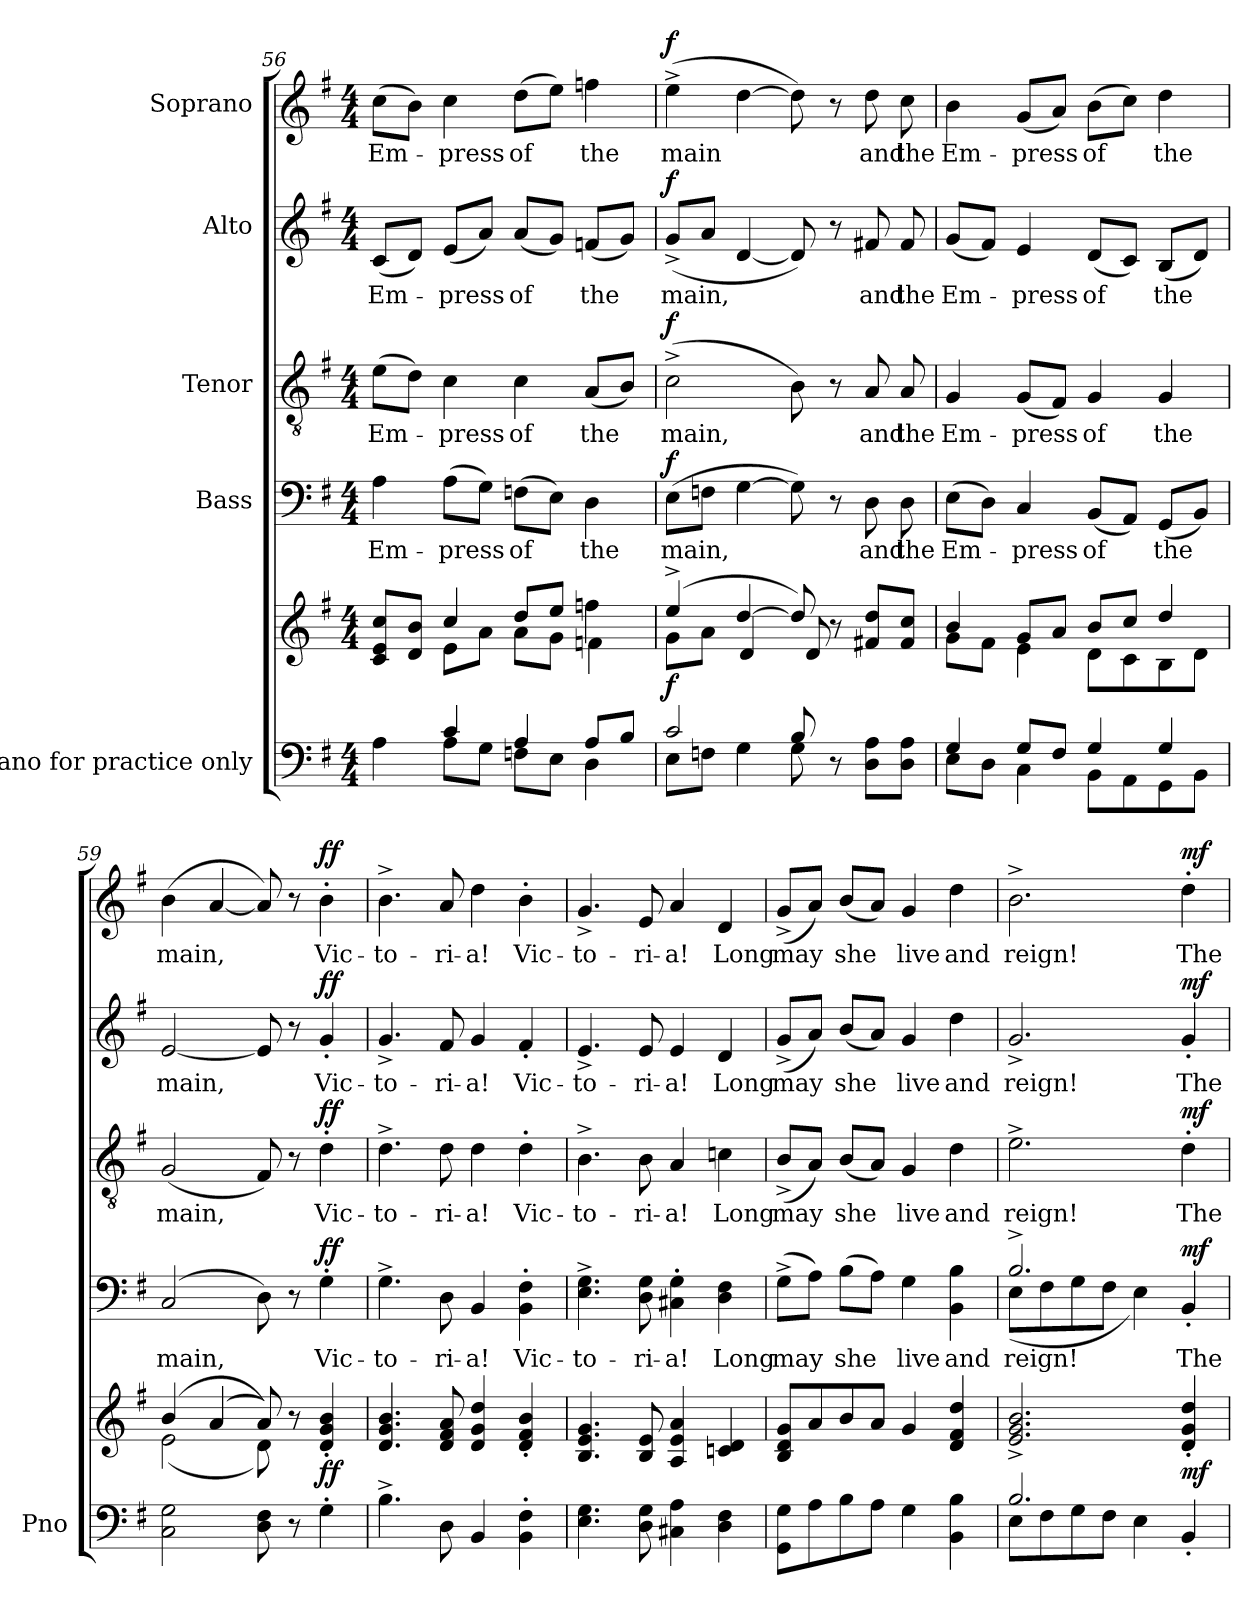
**kern	**kern	**dynam	**kern	**text	**dynam	**kern	**text	**dynam	**kern	**text	**dynam	**kern	**text	**dynam
*part5	*part5	*part5	*part4	*part4	*part4	*part3	*part3	*part3	*part2	*part2	*part2	*part1	*part1	*part1
*staff6	*staff5	*staff5/6	*staff4	*staff4	*staff4	*staff3	*staff3	*staff3	*staff2	*staff2	*staff2	*staff1	*staff1	*staff1
*I"Piano for practice only	*	*	*I"Bass	*	*	*I"Tenor	*	*	*I"Alto	*	*	*I"Soprano	*	*
*I'Pno	*	*	*	*	*	*	*	*	*	*	*	*	*	*
*clefF4	*clefG2	*	*clefF4	*	*	*clefGv2	*	*	*clefG2	*	*	*clefG2	*	*
*k[f#]	*k[f#]	*	*k[f#]	*	*	*k[f#]	*	*	*k[f#]	*	*	*k[f#]	*	*
*M4/4	*M4/4	*	*M4/4	*	*	*M4/4	*	*	*M4/4	*	*	*M4/4	*	*
=56	=56	=56	=56	=56	=56	=56	=56	=56	=56	=56	=56	=56	=56	=56
*^	*^	*	*	*	*	*	*	*	*	*	*	*	*	*
4ryy	4A\	8c/ 8e/ 8cc/L	4ryy	.	4A\	Em-	.	(8e\L	Em-	.	(8c/L	Em-	.	(8cc\L	Em-	.
.	.	8d/ 8b/J	.	.	.	.	.	8d\J)	.	.	8d/J)	.	.	8b\J)	.	.
4c/	8A\L	4cc/	8e\L	.	(8A\L	-press	.	4c\	press	.	(8e/L	-press	.	4cc\	-press	.
.	8G\J	.	8a\J	.	8G\J)	.	.	.	.	.	8a/J)	.	.	.	.	.
4A/	8Fn\L	8dd/L	8a\L	.	(8Fn\L	of	.	4c\	of	.	(8a/L	of	.	(8dd\L	of	.
.	8E\J	8ee/J	8g\J	.	8E\J)	.	.	.	.	.	8g/J)	.	.	8ee\J)	.	.
8A/L	4D\	4ffn\	4fn\	.	4D\	the	.	(8A/L	the	.	(8fn/L	the	.	4ffn\	the	.
8B/J	.	.	.	.	.	.	.	8B/J)	.	.	8g/J)	.	.	.	.	.
=57	=57	=57	=57	=57	=57	=57	=57	=57	=57	=57	=57	=57	=57	=57	=57	=57
!	!	!	!	!LO:DY:b	!	!	!LO:DY:a	!	!	!LO:DY:a	!	!	!LO:DY:a	!	!	!LO:DY:a
2c/	8E\L	(4ee^/	8g\L	f	(8E\L	main,	f	(2c^\	main,	f	(8g^/L	main,	f	(4ee^\	-main	f
.	8Fn\J	.	8a\J	.	8Fn\J	.	.	.	.	.	8a/J	.	.	.	.	.
.	4G\	[4dd/	4d/	.	[4G\	.	.	.	.	.	[4d/	.	.	[4dd\	.	.
8B/	8G\	8dd/])	8d/	.	8G\])	.	.	8B\)	.	.	8d/])	.	.	8dd\])	.	.
8r	4.ryy	8r	4.ryy	.	8r	.	.	8r	.	.	8r	.	.	8r	.	.
8D\ 8A\L	.	8f#X/ 8dd/L	.	.	8D\	and	.	8A/	and	.	8f#X/	and	.	8dd\	and	.
8D\ 8A\J	.	8f#/ 8cc/J	.	.	8D\	the	.	8A/	the	.	8f#/	the	.	8cc\	the	.
=58	=58	=58	=58	=58	=58	=58	=58	=58	=58	=58	=58	=58	=58	=58	=58	=58
4G/	8E\L	4b/	8g\L	.	(8E\L	Em-	.	4G/	Em-	.	(8g/L	Em-	.	4b\	Em-	.
.	8D\J	.	8f#\J	.	8D\J)	.	.	.	.	.	8f#/J)	.	.	.	.	.
8G/L	4C\	8g/L	4e\	.	4C/	-press	.	(8G/L	-press	.	4e/	press	.	(8g/L	-press	.
8F#/J	.	8a/J	.	.	.	.	.	8F#/J)	.	.	.	.	.	8a/J)	.	.
4G/	8BB\L	8b/L	8d\L	.	(8BB/L	of	.	4G/	of	.	(8d/L	of	.	(8b\L	of	.
.	8AA\	8cc/J	8c\	.	8AA/J)	.	.	.	.	.	8c/J)	.	.	8cc\J)	.	.
4G/	8GG\	4dd/	8B\	.	(8GG/L	the	.	4G/	the	.	(8B/L	the	.	4dd\	the	.
.	8BB\J	.	8d\J	.	8BB/J)	.	.	.	.	.	8d/J)	.	.	.	.	.
*v	*v	*	*	*	*	*	*	*	*	*	*	*	*	*	*	*
=59	=59	=59	=59	=59	=59	=59	=59	=59	=59	=59	=59	=59	=59	=59	=59
2C\ 2G\	(4b/	(2e\	.	(2C/	main,	.	(2G/	main,	.	[2e/	main,	.	(4b\	main,	.
.	(4a/	.	.	.	.	.	.	.	.	.	.	.	[4a/	.	.
8D\ 8F#\	8a/))	8d\)	.	8D\)	.	.	8F#/)	.	.	8e/]	.	.	8a/])	.	.
8r	8r	4.ryy	.	8r	.	.	8r	.	.	8r	.	.	8r	.	.
!	!	!	!LO:DY:b	!	!	!LO:DY:a	!	!	!LO:DY:a	!	!	!LO:DY:a	!	!	!LO:DY:a
4G'\	4d/'< 4g/'< 4b/'<	.	ff	4G'\	Vic-	ff	4d'\	Vic-	ff	4g'/	Vic-	ff	4b'\	Vic-	ff
*	*v	*v	*	*	*	*	*	*	*	*	*	*	*	*	*
=60	=60	=60	=60	=60	=60	=60	=60	=60	=60	=60	=60	=60	=60	=60
4.B^\	4.d/ 4.g/ 4.b/	.	4.G^\	-to-	.	4.d^\	-to-	.	4.g^>/	-to-	.	4.b^\	-to-	.
8D\	8d/ 8f#/ 8a/	.	8D\	-ri-	.	8d\	-ri-	.	8f#/	-ri-	.	8a/	-ri-	.
4BB/	4d/ 4g/ 4dd/	.	4BB/	-a!	.	4d\	-a!	.	4g/	a!	.	4dd\	-a!	.
4BB\' 4F#\'	4d/' 4f#/' 4b/'	.	4BB\' 4F#\'	Vic-	.	4d'\	Vic-	.	4f#'/	Vic-	.	4b'\	Vic-	.
=61	=61	=61	=61	=61	=61	=61	=61	=61	=61	=61	=61	=61	=61	=61
4.E\ 4.G\	4.B/ 4.e/ 4.g/	.	4.E\^ 4.G\^	-to-	.	4.B^\	-to-	.	4.e^>/	-to-	.	4.g^>/	-to-	.
8D\ 8G\	8B/ 8e/	.	8D\ 8G\	-ri-	.	8B\	-ri-	.	8e/	ri-	.	8e/	-ri-	.
4C#X\ 4A\	4A/ 4e/ 4a/	.	4C#X\' 4G\'	-a!	.	4A/	-a!	.	4e/	-a!	.	4a/	-a!	.
4D\ 4F#\	4cn/ 4d/	.	4D\ 4F#\	Long	.	4cn\	Long	.	4d/	Long	.	4d/	Long	.
=62	=62	=62	=62	=62	=62	=62	=62	=62	=62	=62	=62	=62	=62	=62
8GG\ 8G\L	8B/ 8d/ 8g/L	.	(8G^\L	may	.	(8B^>/L	may	.	(8g^>/L	may	.	(8g^/L	may	.
8A\	8a/	.	8A\J)	.	.	8A/J)	.	.	8a/J)	.	.	8a/J)	.	.
8B\	8b/	.	(8B\L	she	.	(8B/L	she	.	(8b/L	she	.	(8b/L	she	.
8A\J	8a/J	.	8A\J)	.	.	8A/J)	.	.	8a/J)	.	.	8a/J)	.	.
4G\	4g/	.	4G\	live	.	4G/	live	.	4g/	live	.	4g/	live	.
4BB\ 4B\	4d/ 4f#/ 4dd/	.	4BB\ 4B\	and	.	4d\	and	.	4dd\	and	.	4dd\	and	.
=63	=63	=63	=63	=63	=63	=63	=63	=63	=63	=63	=63	=63	=63	=63
*^	*	*	*^	*	*	*	*	*	*	*	*	*	*	*
2.B/	8E\L	2.e/^> 2.g/^> 2.b/^>	.	2.B^/	(8E\L	reign!	.	2.e^\	reign!	.	2.g^>/	reign!	.	2.b^\	reign!	.
.	8F#\	.	.	.	8F#\	.	.	.	.	.	.	.	.	.	.	.
.	8G\	.	.	.	8G\	.	.	.	.	.	.	.	.	.	.	.
.	8F#\J	.	.	.	8F#\J	.	.	.	.	.	.	.	.	.	.	.
.	4E\	.	.	.	4E\)	.	.	.	.	.	.	.	.	.	.	.
!	!	!	!LO:DY:b	!	!	!	!LO:DY:a	!	!	!LO:DY:a	!	!	!LO:DY:a	!	!	!LO:DY:a
4BB'/	4ryy	4d/' 4g/' 4dd/'	mf	4BB'/	4ryy	The	mf	4d'\	The	mf	4g'/	The	mf	4dd'\	The	mf
*v	*v	*	*	*v	*v	*	*	*	*	*	*	*	*	*	*	*
=	=	=	=	=	=	=	=	=	=	=	=	=	=	=
*-	*-	*-	*-	*-	*-	*-	*-	*-	*-	*-	*-	*-	*-	*-
